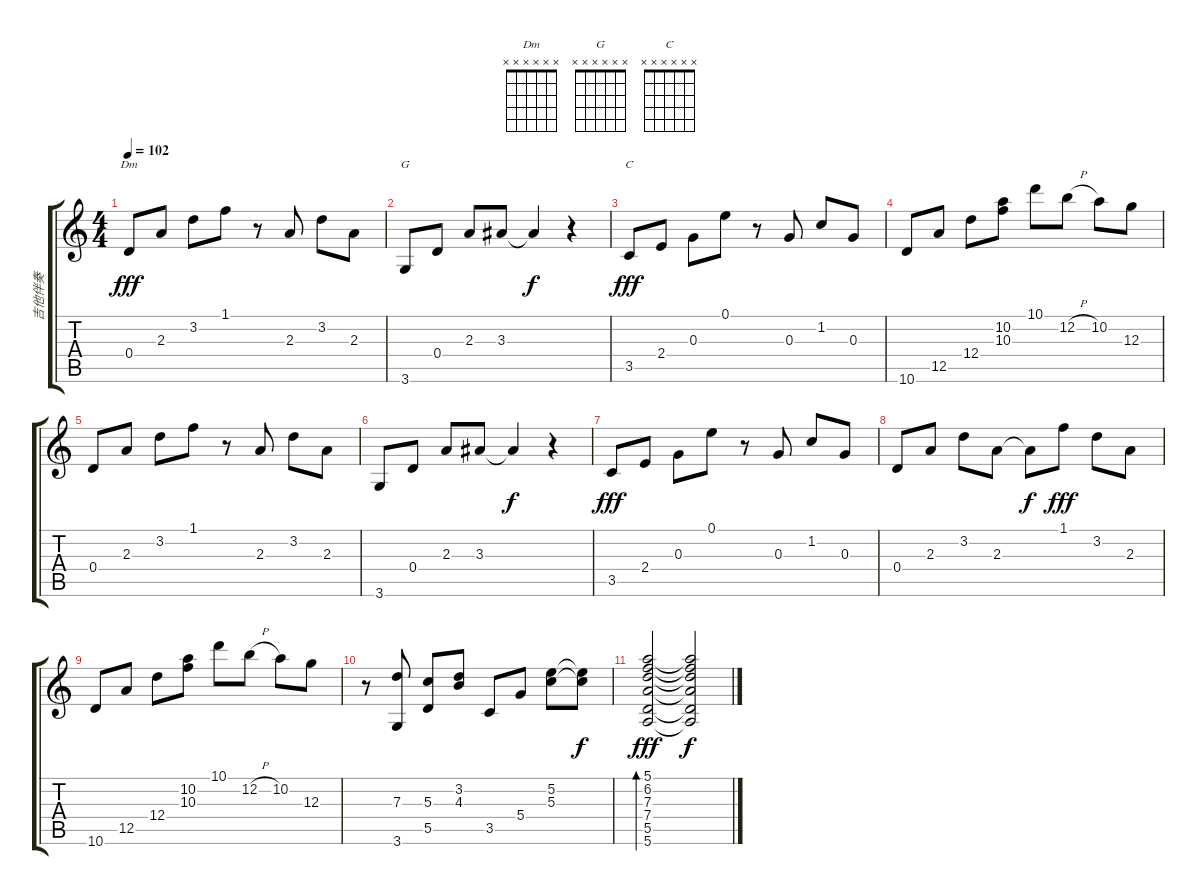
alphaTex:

\track ("吉他伴奏" "吉他伴奏") {instrument acousticguitarnylon}
\staff {score tabs}
\tuning (E4 B3 G3 D3 A2 E2) {hide}
\chord ("Dm" x x x x x x) {firstfret 0}
\chord ("G" x x x x x x) {firstfret 0}
\chord ("C" x x x x x x) {firstfret 0}
\ts (4 4)
\tempo 102
\clef g2
\ks c
0.4.8{ch "Dm" dy fff} 2.3.8 3.2.8 1.1.8 r.8 2.3.8 3.2.8 2.3.8 |
3.6.8{ch "G"} 0.4.8 2.3.8 3.3.8 3.3{t}.4{dy f} r.4 |
3.5.8{ch "C" dy fff} 2.4.8 0.3.8 0.1.8 r.8 0.3.8 1.2.8 0.3.8 |
10.6.8 12.5.8 12.4.8 (10.2 10.3).8 10.1.8 12.2{h}.8 10.2.8 12.3.8 |
0.4.8 2.3.8 3.2.8 1.1.8 r.8 2.3.8 3.2.8 2.3.8 |
3.6.8 0.4.8 2.3.8 3.3.8 3.3{t}.4{dy f} r.4 |
3.5.8{dy fff} 2.4.8 0.3.8 0.1.8 r.8 0.3.8 1.2.8 0.3.8 |
0.4.8 2.3.8 3.2.8 2.3.8 2.3{t}.8{dy f} 1.1.8{dy fff} 3.2.8 2.3.8 |
10.6.8 12.5.8 12.4.8 (10.2 10.3).8 10.1.8 12.2{h}.8 10.2.8 12.3.8 |
r.8 (7.3 3.6).8 (5.3 5.5).8 (3.2 4.3).8 3.5.8 5.4.8 (5.2 5.3).8 (5.2{t} 5.3{t}).8{dy f} |
(5.1 6.2 7.3 7.4 5.5 5.6).2{bd 480 dy fff} (5.1{t} 6.2{t} 7.3{t} 7.4{t} 5.5{t} 5.6{t}).2{dy f}
